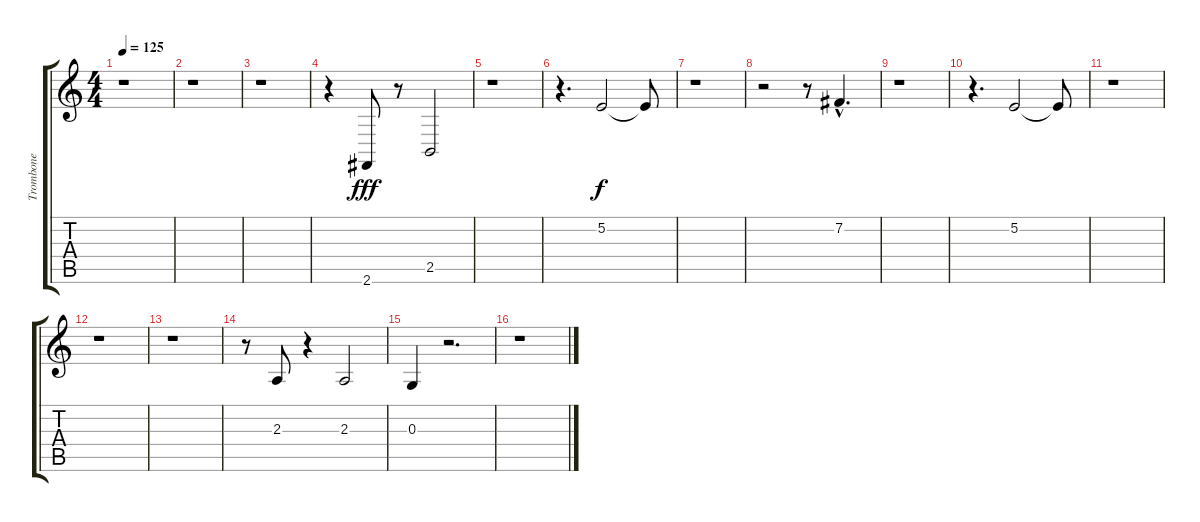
\track ("Trombone" "Trombone") {instrument trombone}
\staff {score tabs}
\tuning (E4 B3 G3 D3 A2 E2) {hide}
\ts (4 4)
\tempo 125
\clef g2
\ks c
r.1{dy f} |
r.1 |
r.1 |
r.4 2.6.8{dy fff} r.8 2.5.2 |
r.1 |
r.4{d} 5.2.2{dy f} 5.2{t}.8 |
r.1 |
r.2 r.8 7.2{hac}.4{d} |
r.1 |
r.4{d} 5.2.2 5.2{t}.8 |
r.1 |
r.1 |
r.1 |
r.8 2.3.8 r.4 2.3.2 |
0.3.4 r.2{d} |
r.1
